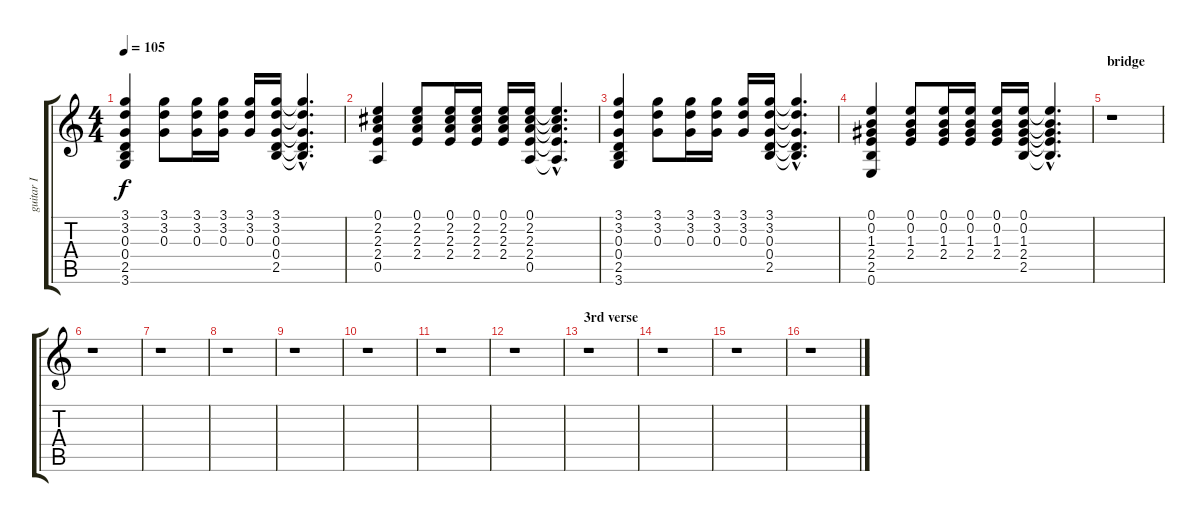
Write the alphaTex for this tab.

\track ("guitar I" "guitar I") {instrument acousticguitarsteel}
\staff {score tabs}
\tuning (E4 B3 G3 D3 A2 E2) {hide}
\ts (4 4)
\tempo 105
\clef g2
\ks c
(3.1 3.2 0.3 0.4 2.5 3.6).4{dy f} (3.1 3.2 0.3).8 (3.1 3.2 0.3).16 (3.1 3.2 0.3).16 (3.1 3.2 0.3).16 (3.1 3.2 0.3 0.4 2.5).16 (3.1{hac t} 3.2{hac t} 0.3{hac t} 0.4{hac t} 2.5{hac t}).4{d} |
(0.1 2.2 2.3 2.4 0.5).4 (0.1 2.2 2.3 2.4).8 (0.1 2.2 2.3 2.4).16 (0.1 2.2 2.3 2.4).16 (0.1 2.2 2.3 2.4).16 (0.1 2.2 2.3 2.4 0.5).16 (0.1{hac t} 2.2{hac t} 2.3{hac t} 2.4{hac t} 0.5{hac t}).4{d} |
(3.1 3.2 0.3 0.4 2.5 3.6).4 (3.1 3.2 0.3).8 (3.1 3.2 0.3).16 (3.1 3.2 0.3).16 (3.1 3.2 0.3).16 (3.1 3.2 0.3 0.4 2.5).16 (3.1{hac t} 3.2{hac t} 0.3{hac t} 0.4{hac t} 2.5{hac t}).4{d} |
(0.1 0.2 1.3 2.4 2.5 0.6).4 (0.1 0.2 1.3 2.4).8 (0.1 0.2 1.3 2.4).16 (0.1 0.2 1.3 2.4).16 (0.1 0.2 1.3 2.4).16 (0.1 0.2 1.3 2.4 2.5).16 (0.1{hac t} 0.2{hac t} 1.3{hac t} 2.4{hac t} 2.5{hac t}).4{d} |
\section ("" "bridge")
r.1 |
r.1 |
r.1 |
r.1 |
r.1 |
r.1 |
r.1 |
r.1 |
\section ("" "3rd verse")
r.1 |
r.1 |
r.1 |
r.1
